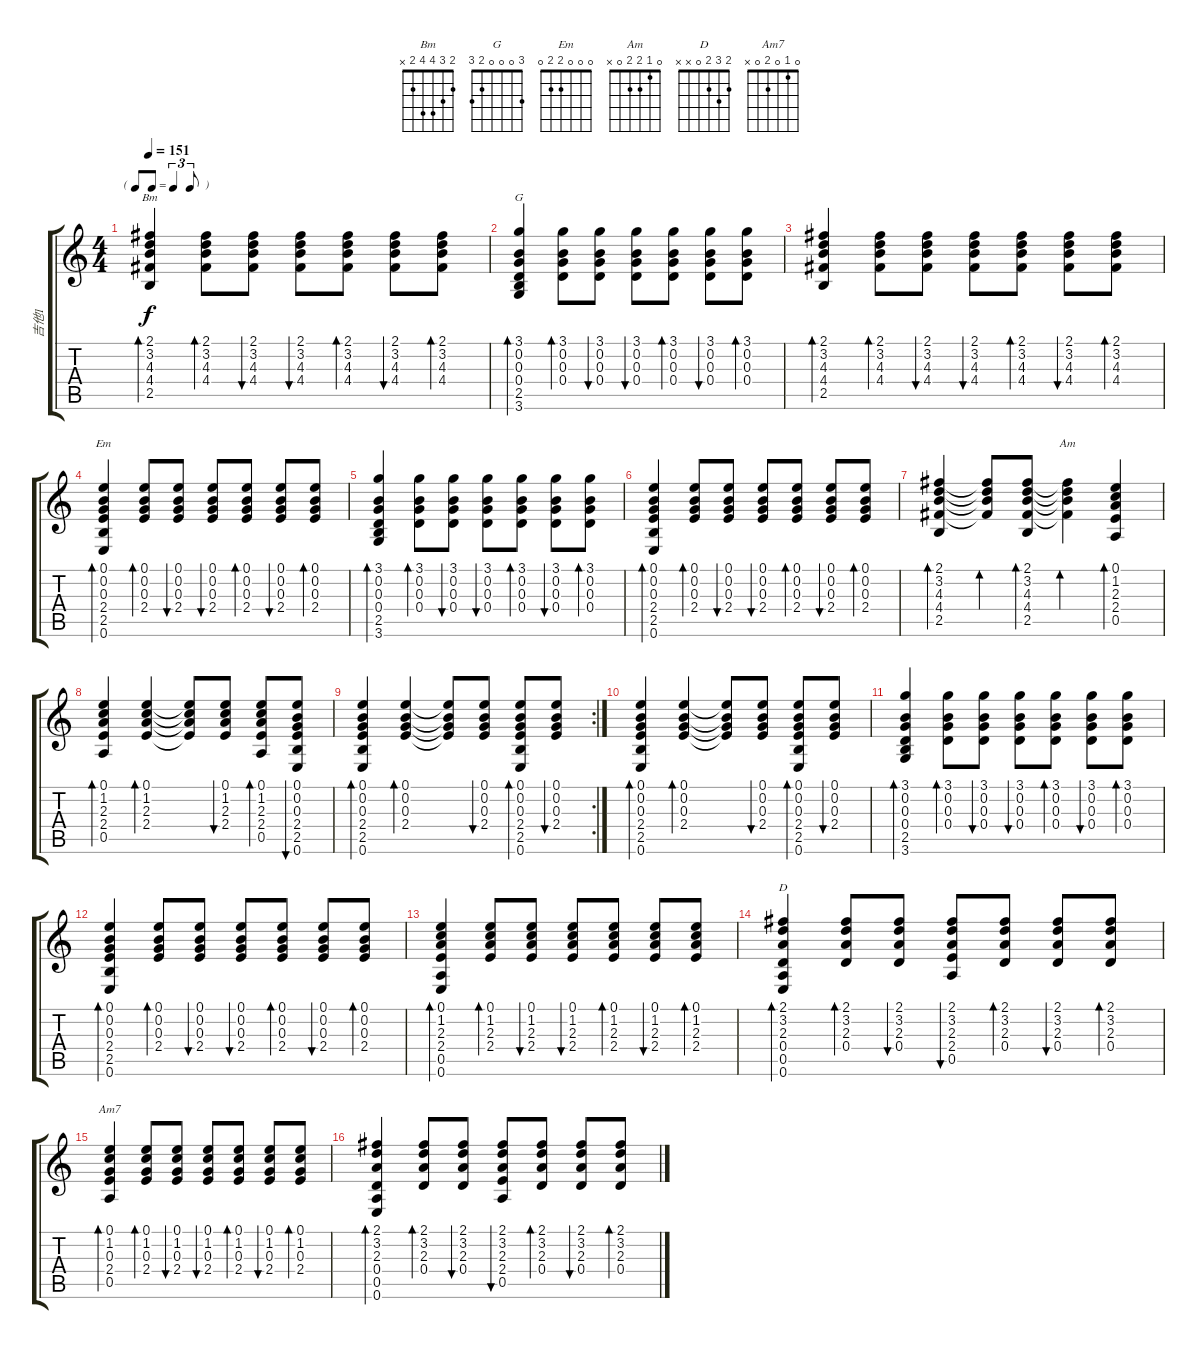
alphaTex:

\track ("吉他1" "吉他1") {instrument acousticguitarsteel}
\staff {score tabs}
\tuning (E4 B3 G3 D3 A2 E2) {hide}
\chord ("Bm" 2 3 4 4 2 x)
\chord ("G" 3 0 0 0 2 3)
\chord ("Em" 0 0 0 2 2 0)
\chord ("Am" 0 1 2 2 0 x)
\chord ("D" 2 3 2 0 x x)
\chord ("Am7" 0 1 0 2 0 x)
\ts (4 4)
\tf triplet8th
\tempo 151
\clef g2
\ks c
(2.1 3.2 4.3 4.4 2.5).4{bd 60 ch "Bm" dy f} (2.1 3.2 4.3 4.4).8{bd 30} (2.1 3.2 4.3 4.4).8{bu 60} (2.1 3.2 4.3 4.4).8{bu 60} (2.1 3.2 4.3 4.4).8{bd 60} (2.1 3.2 4.3 4.4).8{bu 30} (2.1 3.2 4.3 4.4).8{bd 30} |
(3.1 0.2 0.3 0.4 2.5 3.6).4{bd 60 ch "G"} (3.1 0.2 0.3 0.4).8{bd 30} (3.1 0.2 0.3 0.4).8{bu 60} (3.1 0.2 0.3 0.4).8{bu 60} (3.1 0.2 0.3 0.4).8{bd 60} (3.1 0.2 0.3 0.4).8{bu 30} (3.1 0.2 0.3 0.4).8{bd 30} |
(2.1 3.2 4.3 4.4 2.5).4{bd 60} (2.1 3.2 4.3 4.4).8{bd 30} (2.1 3.2 4.3 4.4).8{bu 60} (2.1 3.2 4.3 4.4).8{bu 60} (2.1 3.2 4.3 4.4).8{bd 60} (2.1 3.2 4.3 4.4).8{bu 30} (2.1 3.2 4.3 4.4).8{bd 30} |
(0.1 0.2 0.3 2.4 2.5 0.6).4{bd 60 ch "Em"} (0.1 0.2 0.3 2.4).8{bd 30} (0.1 0.2 0.3 2.4).8{bu 60} (0.1 0.2 0.3 2.4).8{bu 60} (0.1 0.2 0.3 2.4).8{bd 60} (0.1 0.2 0.3 2.4).8{bu 30} (0.1 0.2 0.3 2.4).8{bd 60} |
(3.1 0.2 0.3 0.4 2.5 3.6).4{bd 60} (3.1 0.2 0.3 0.4).8{bd 30} (3.1 0.2 0.3 0.4).8{bu 60} (3.1 0.2 0.3 0.4).8{bu 60} (3.1 0.2 0.3 0.4).8{bd 60} (3.1 0.2 0.3 0.4).8{bu 30} (3.1 0.2 0.3 0.4).8{bd 30} |
(0.1 0.2 0.3 2.4 2.5 0.6).4{bd 60} (0.1 0.2 0.3 2.4).8{bd 30} (0.1 0.2 0.3 2.4).8{bu 60} (0.1 0.2 0.3 2.4).8{bu 60} (0.1 0.2 0.3 2.4).8{bd 60} (0.1 0.2 0.3 2.4).8{bu 30} (0.1 0.2 0.3 2.4).8{bd 60} |
(2.1 3.2 4.3 4.4 2.5).4{bd 60} (2.1{t} 3.2{t} 4.3{t} 4.4{t}).8{bd 30} (2.1 3.2 4.3 4.4 2.5).8{bd 60} (2.1{t} 3.2{t} 4.3{t} 4.4{t}).4{bd 60 ch "Am"} (0.1 1.2 2.3 2.4 0.5).4{bd 60} |
(0.1 1.2 2.3 2.4 0.5).4{bd 60} (0.1 1.2 2.3 2.4).4{bd 60} (0.1{t} 1.2{t} 2.3{t} 2.4{t}).8 (0.1 1.2 2.3 2.4).8{bu 60} (0.1 1.2 2.3 2.4 0.5).8{bd 60} (0.1 0.2 0.3 2.4 2.5 0.6).8{bu 60} |
\rc 2
(0.1 0.2 0.3 2.4 2.5 0.6).4{bd 60} (0.1 0.2 0.3 2.4).4{bd 60} (0.1{t} 0.2{t} 0.3{t} 2.4{t}).8 (0.1 0.2 0.3 2.4).8{bu 60} (0.1 0.2 0.3 2.4 2.5 0.6).8{bd 60} (0.1 0.2 0.3 2.4).8{bu 60} |
(0.1 0.2 0.3 2.4 2.5 0.6).4{bd 60} (0.1 0.2 0.3 2.4).4{bd 60} (0.1{t} 0.2{t} 0.3{t} 2.4{t}).8 (0.1 0.2 0.3 2.4).8{bu 60} (0.1 0.2 0.3 2.4 2.5 0.6).8{bd 60} (0.1 0.2 0.3 2.4).8{bu 60} |
(3.1 0.2 0.3 0.4 2.5 3.6).4{bd 60} (3.1 0.2 0.3 0.4).8{bd 30} (3.1 0.2 0.3 0.4).8{bu 60} (3.1 0.2 0.3 0.4).8{bu 60} (3.1 0.2 0.3 0.4).8{bd 60} (3.1 0.2 0.3 0.4).8{bu 30} (3.1 0.2 0.3 0.4).8{bd 30} |
(0.1 0.2 0.3 2.4 2.5 0.6).4{bd 60} (0.1 0.2 0.3 2.4).8{bd 30} (0.1 0.2 0.3 2.4).8{bu 60} (0.1 0.2 0.3 2.4).8{bu 60} (0.1 0.2 0.3 2.4).8{bd 60} (0.1 0.2 0.3 2.4).8{bu 30} (0.1 0.2 0.3 2.4).8{bd 60} |
(0.1 1.2 2.3 2.4 0.5 0.6).4{bd 60} (0.1 1.2 2.3 2.4).8{bd 30} (0.1 1.2 2.3 2.4).8{bu 60} (0.1 1.2 2.3 2.4).8{bu 60} (0.1 1.2 2.3 2.4).8{bd 60} (0.1 1.2 2.3 2.4).8{bu 30} (0.1 1.2 2.3 2.4).8{bd 60} |
(2.1 3.2 2.3 0.4 0.5 0.6).4{bd 60 ch "D"} (2.1 3.2 2.3 0.4).8{bd 30} (2.1 3.2 2.3 0.4).8{bu 60} (2.1 3.2 2.3 2.4 0.5).8{bu 60} (2.1 3.2 2.3 0.4).8{bd 60} (2.1 3.2 2.3 0.4).8{bu 30} (2.1 3.2 2.3 0.4).8{bd 60} |
(0.1 1.2 0.3 2.4 0.5).4{bd 60 ch "Am7"} (0.1 1.2 0.3 2.4).8{bd 30} (0.1 1.2 0.3 2.4).8{bu 60} (0.1 1.2 0.3 2.4).8{bu 60} (0.1 1.2 0.3 2.4).8{bd 60} (0.1 1.2 0.3 2.4).8{bu 30} (0.1 1.2 0.3 2.4).8{bd 60} |
(2.1 3.2 2.3 0.4 0.5 0.6).4{bd 60} (2.1 3.2 2.3 0.4).8{bd 30} (2.1 3.2 2.3 0.4).8{bu 60} (2.1 3.2 2.3 2.4 0.5).8{bu 60} (2.1 3.2 2.3 0.4).8{bd 60} (2.1 3.2 2.3 0.4).8{bu 30} (2.1 3.2 2.3 0.4).8{bd 60}
